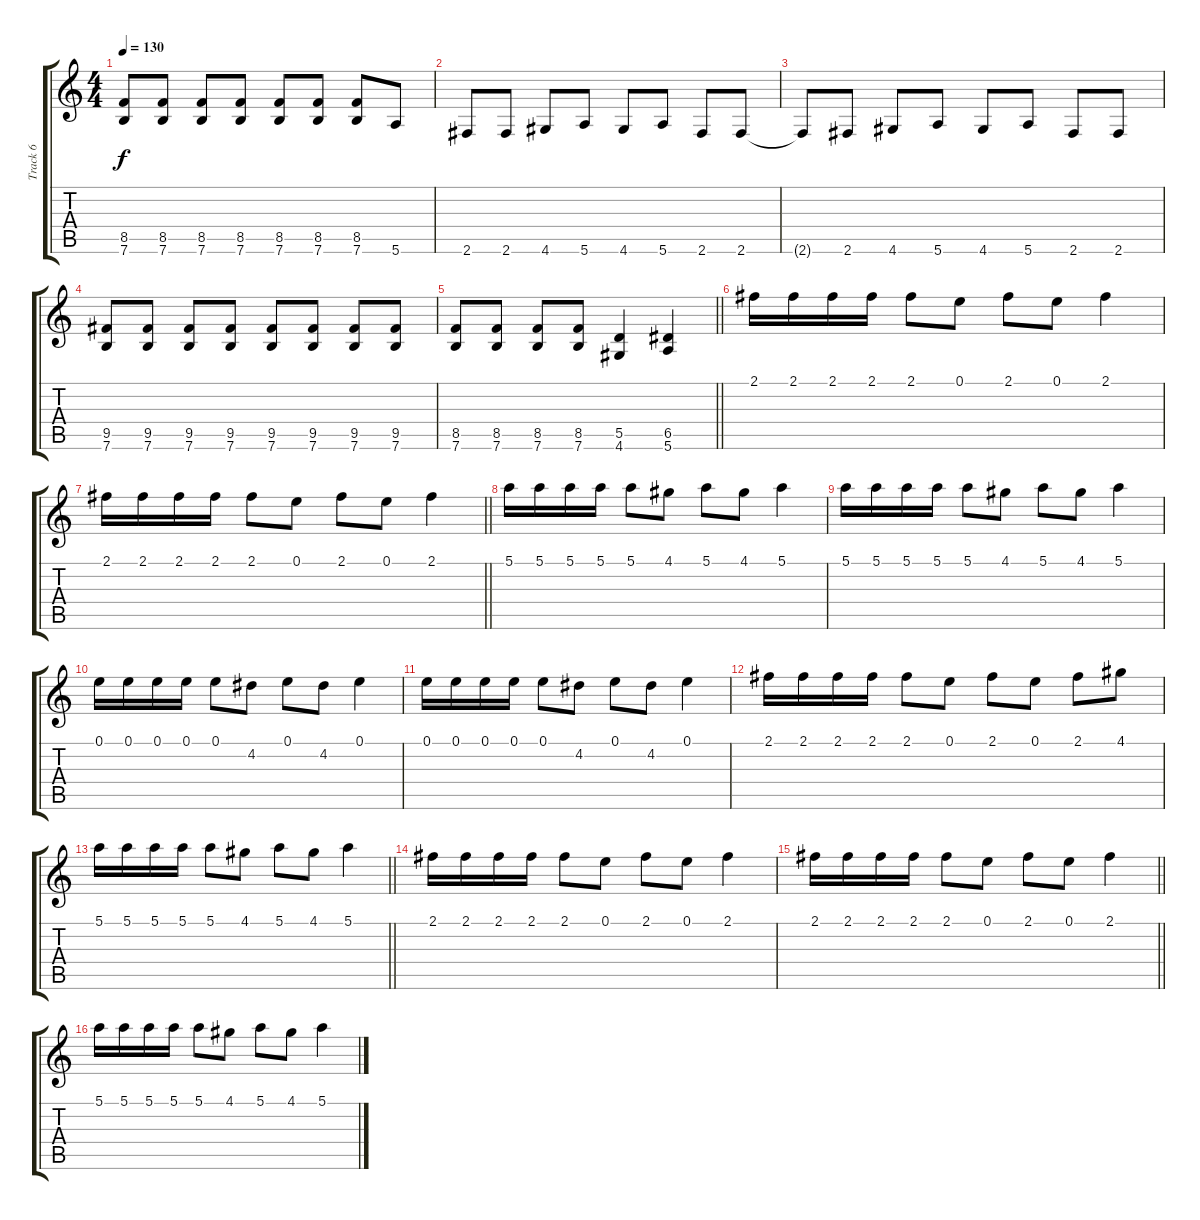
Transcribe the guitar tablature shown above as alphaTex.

\track ("Track 6" "Track 6") {instrument electricguitarmuted}
\staff {score tabs}
\tuning (E4 B3 G3 D3 A2 E2) {hide}
\ts (4 4)
\tempo 130
\clef g2
\ks c
(8.5 7.6).8{dy f} (8.5 7.6).8 (8.5 7.6).8 (8.5 7.6).8 (8.5 7.6).8 (8.5 7.6).8 (8.5 7.6).8 5.6.8 |
2.6.8 2.6.8 4.6.8 5.6.8 4.6.8 5.6.8 2.6.8 2.6.8 |
2.6{t}.8 2.6.8 4.6.8 5.6.8 4.6.8 5.6.8 2.6.8 2.6.8 |
(9.5 7.6).8 (9.5 7.6).8 (9.5 7.6).8 (9.5 7.6).8 (9.5 7.6).8 (9.5 7.6).8 (9.5 7.6).8 (9.5 7.6).8 |
\barLineRight lightlight
(8.5 7.6).8 (8.5 7.6).8 (8.5 7.6).8 (8.5 7.6).8 (5.5 4.6).4 (6.5 5.6).4 |
2.1.16{volume 16} 2.1.16 2.1.16 2.1.16 2.1.8 0.1.8 2.1.8 0.1.8 2.1.4 |
\barLineRight lightlight
2.1.16{volume 15} 2.1.16 2.1.16 2.1.16 2.1.8 0.1.8 2.1.8 0.1.8 2.1.4 |
5.1.16{volume 14} 5.1.16 5.1.16 5.1.16 5.1.8 4.1.8 5.1.8 4.1.8 5.1.4 |
5.1.16{volume 13} 5.1.16 5.1.16 5.1.16 5.1.8 4.1.8 5.1.8 4.1.8 5.1.4 |
0.1.16{volume 12} 0.1.16 0.1.16 0.1.16 0.1.8 4.2.8 0.1.8 4.2.8 0.1.4 |
0.1.16{volume 11} 0.1.16 0.1.16 0.1.16 0.1.8 4.2.8 0.1.8 4.2.8 0.1.4 |
2.1.16{volume 10} 2.1.16 2.1.16 2.1.16 2.1.8 0.1.8 2.1.8 0.1.8 2.1.8 4.1.8 |
\barLineRight lightlight
5.1.16{volume 9} 5.1.16 5.1.16 5.1.16 5.1.8 4.1.8 5.1.8 4.1.8 5.1.4 |
2.1.16{volume 8} 2.1.16 2.1.16 2.1.16 2.1.8 0.1.8 2.1.8 0.1.8 2.1.4 |
\barLineRight lightlight
2.1.16{volume 7} 2.1.16 2.1.16 2.1.16 2.1.8 0.1.8 2.1.8 0.1.8 2.1.4 |
5.1.16{volume 6} 5.1.16 5.1.16 5.1.16 5.1.8 4.1.8 5.1.8 4.1.8 5.1.4
